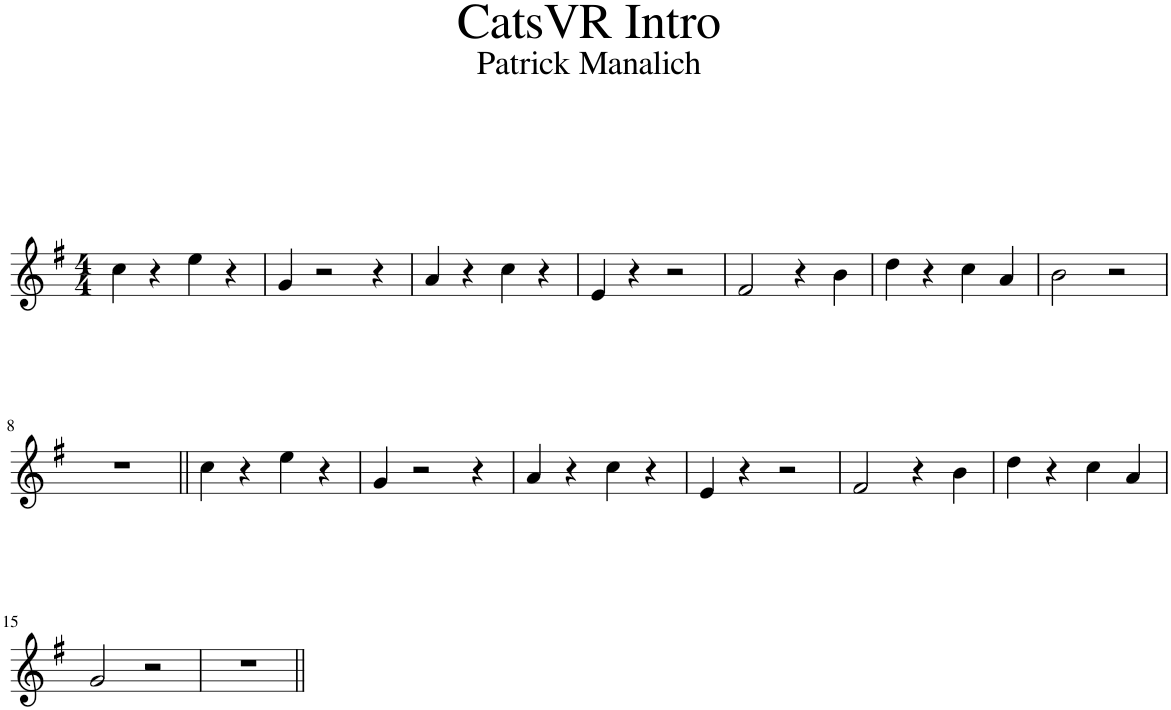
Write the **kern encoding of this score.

**kern
*part1
*staff1
*I"Glockenspiel
*I'Glk.
*clefG2
*Trd-14c-24
*k[f#]
*M4/4
=1
4cc\
4r
4ee\
4r
=2
4g/
2r
4r
=3
4a/
4r
4cc\
4r
=4
4e/
4r
2r
=5
2f#/
4r
4b\
=6
4dd\
4r
4cc\
4a/
=7
2b\
2r
!!LO:LB:g=z
=8
1r
=9||
4cc\
4r
4ee\
4r
=10
4g/
2r
4r
=11
4a/
4r
4cc\
4r
=12
4e/
4r
2r
=13
2f#/
4r
4b\
=14
4dd\
4r
4cc\
4a/
!!LO:LB:g=z
=15
2g/
2r
=16
1r
=||
*-
